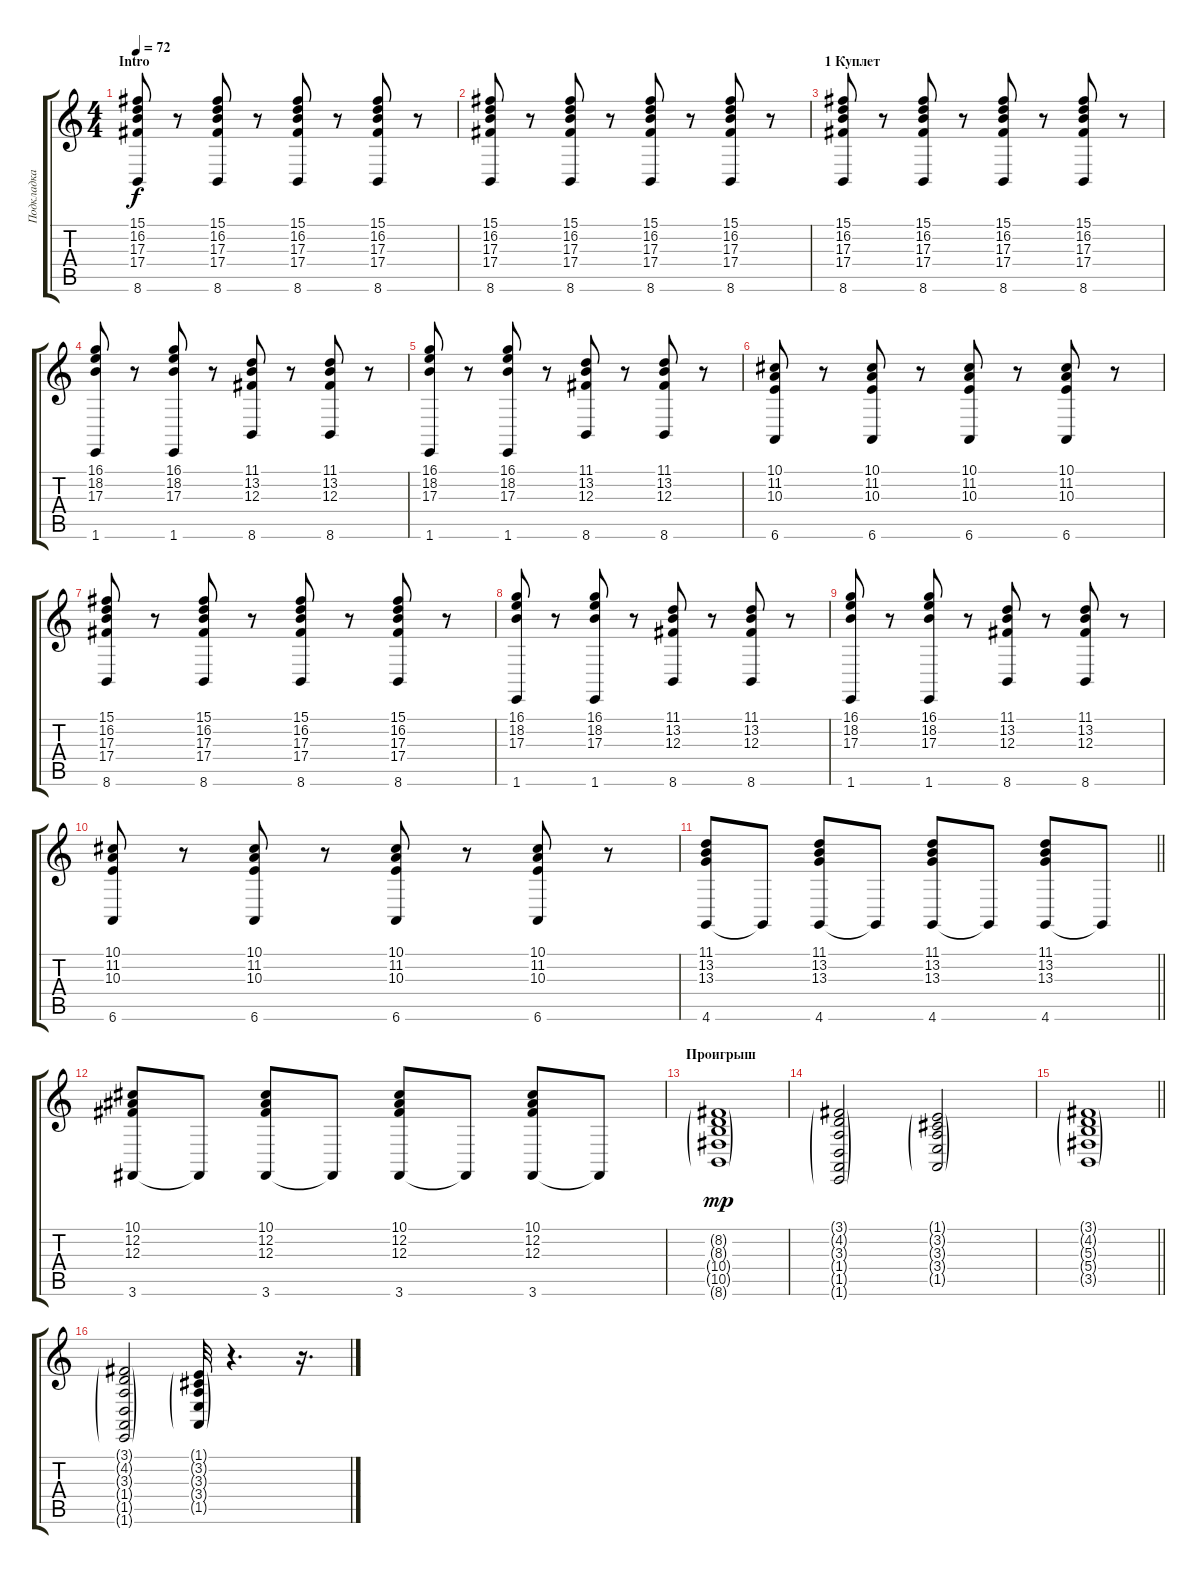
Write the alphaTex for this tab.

\track ("Подкладка" "Подкладка") {instrument pad2warm}
\staff {score tabs}
\tuning (Eb4 Bb3 Gb3 Db3 Ab2 Eb2) {hide}
\ts (4 4)
\section ("" "Intro")
\tempo 72
\clef g2
\ks c
(15.1 16.2 17.3 17.4 8.6).8{dy f volume 11 instrument stringensemble1} r.8 (15.1 16.2 17.3 17.4 8.6).8 r.8 (15.1 16.2 17.3 17.4 8.6).8 r.8 (15.1 16.2 17.3 17.4 8.6).8 r.8 |
(15.1 16.2 17.3 17.4 8.6).8 r.8 (15.1 16.2 17.3 17.4 8.6).8 r.8 (15.1 16.2 17.3 17.4 8.6).8 r.8 (15.1 16.2 17.3 17.4 8.6).8 r.8 |
\section ("" "1 Куплет")
(15.1 16.2 17.3 17.4 8.6).8 r.8 (15.1 16.2 17.3 17.4 8.6).8 r.8 (15.1 16.2 17.3 17.4 8.6).8 r.8 (15.1 16.2 17.3 17.4 8.6).8 r.8 |
(16.1 18.2 17.3 1.6).8 r.8 (16.1 18.2 17.3 1.6).8 r.8 (11.1 13.2 12.3 8.6).8 r.8 (11.1 13.2 12.3 8.6).8 r.8 |
(16.1 18.2 17.3 1.6).8 r.8 (16.1 18.2 17.3 1.6).8 r.8 (11.1 13.2 12.3 8.6).8 r.8 (11.1 13.2 12.3 8.6).8 r.8 |
(10.1 11.2 10.3 6.6).8 r.8 (10.1 11.2 10.3 6.6).8 r.8 (10.1 11.2 10.3 6.6).8 r.8 (10.1 11.2 10.3 6.6).8 r.8 |
(15.1 16.2 17.3 17.4 8.6).8 r.8 (15.1 16.2 17.3 17.4 8.6).8 r.8 (15.1 16.2 17.3 17.4 8.6).8 r.8 (15.1 16.2 17.3 17.4 8.6).8 r.8 |
(16.1 18.2 17.3 1.6).8 r.8 (16.1 18.2 17.3 1.6).8 r.8 (11.1 13.2 12.3 8.6).8 r.8 (11.1 13.2 12.3 8.6).8 r.8 |
(16.1 18.2 17.3 1.6).8 r.8 (16.1 18.2 17.3 1.6).8 r.8 (11.1 13.2 12.3 8.6).8 r.8 (11.1 13.2 12.3 8.6).8 r.8 |
(10.1 11.2 10.3 6.6).8 r.8 (10.1 11.2 10.3 6.6).8 r.8 (10.1 11.2 10.3 6.6).8 r.8 (10.1 11.2 10.3 6.6).8 r.8 |
\barLineRight lightlight
(11.1 13.2 13.3 4.6).8 4.6{t}.8 (11.1 13.2 13.3 4.6).8 4.6{t}.8 (11.1 13.2 13.3 4.6).8 4.6{t}.8 (11.1 13.2 13.3 4.6).8 4.6{t}.8 |
(10.1 12.2 12.3 3.6).8 3.6{t}.8 (10.1 12.2 12.3 3.6).8 3.6{t}.8 (10.1 12.2 12.3 3.6).8 3.6{t}.8 (10.1 12.2 12.3 3.6).8 3.6{t}.8 |
\section ("" "Проигрыш")
(8.2{g} 8.3{g} 10.4{g} 10.5{g} 8.6{g}).1{dy mp} |
(3.1{g} 4.2{g} 3.3{g} 1.4{g} 1.5{g} 1.6{g}).2 (1.1{g} 3.2{g} 3.3{g} 3.4{g} 1.5{g}).2 |
\barLineRight lightlight
(3.1{g} 4.2{g} 5.3{g} 5.4{g} 3.5{g}).1 |
(3.1{g} 4.2{g} 3.3{g} 1.4{g} 1.5{g} 1.6{g}).2 (1.1{g} 3.2{g} 3.3{g} 3.4{g} 1.5{g}).32 r.4{d} r.16{d}
